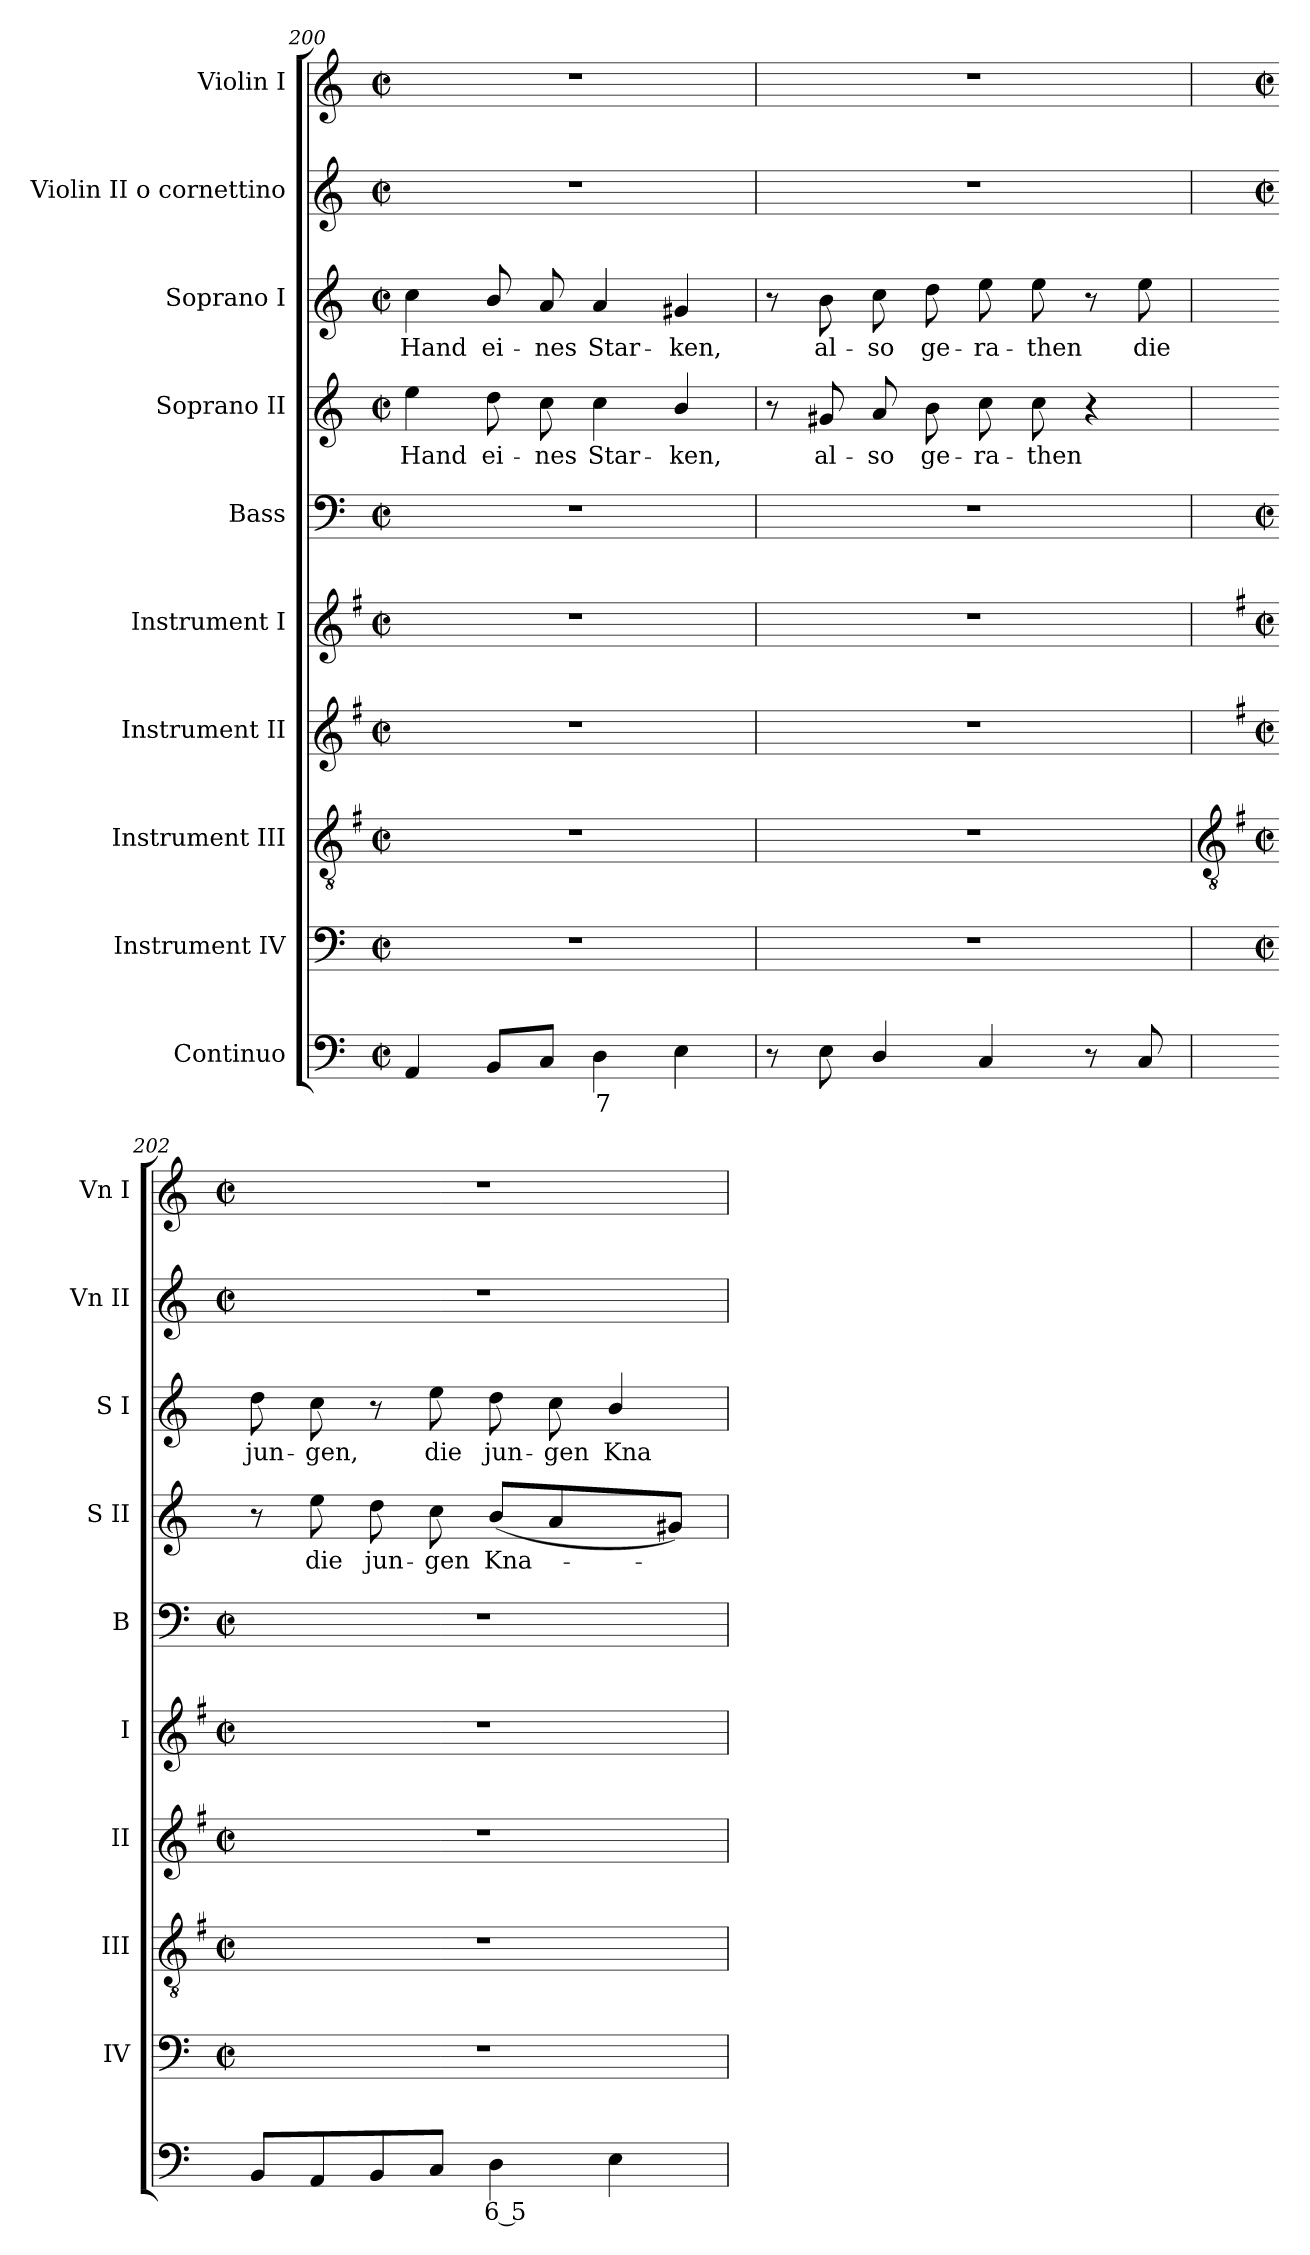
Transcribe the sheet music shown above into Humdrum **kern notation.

**kern	**text	**kern	**kern	**kern	**kern	**kern	**kern	**text	**kern	**text	**kern	**kern
*part10	*part10	*part9	*part8	*part7	*part6	*part5	*part4	*part4	*part3	*part3	*part2	*part1
*staff10	*staff10	*staff9	*staff8	*staff7	*staff6	*staff5	*staff4	*staff4	*staff3	*staff3	*staff2	*staff1
*I"Continuo	*	*I"Instrument IV	*I"Instrument III	*I"Instrument II	*I"Instrument I	*I"Bass	*I"Soprano II	*	*I"Soprano I	*	*I"Violin II o cornettino	*I"Violin I
*	*	*I'IV	*I'III	*I'II	*I'I	*I'B	*I'S II	*	*I'S I	*	*I'Vn II	*I'Vn I
*clefF4	*	*clefF4	*clefGv2	*clefG2	*clefG2	*clefF4	*clefG2	*	*clefG2	*	*clefG2	*clefG2
*	*	*	*ITrd4c7	*ITrd4c7	*ITrd4c7	*	*	*	*	*	*	*
*k[]	*	*k[]	*k[]	*k[]	*k[]	*k[]	*k[]	*	*k[]	*	*k[]	*k[]
*C:	*	*C:	*C:	*C:	*C:	*C:	*C:	*	*C:	*	*C:	*C:
*M2/2	*	*M2/2	*M2/2	*M2/2	*M2/2	*M2/2	*M2/2	*	*M2/2	*	*M2/2	*M2/2
*met(c|)	*	*met(c|)	*met(c|)	*met(c|)	*met(c|)	*met(c|)	*met(c|)	*	*met(c|)	*	*met(c|)	*met(c|)
=200	=200	=200	=200	=200	=200	=200	=200	=200	=200	=200	=200	=200
!	!	!	!	!	!	!	!	!LO:LY:b	!	!LO:LY:b	!	!
4AA	.	1r	1r	1r	1r	1r	4ee	Hand	4cc	Hand	1r	1r
!	!	!	!	!	!	!	!	!LO:LY:b	!	!LO:LY:b	!	!
8BBL	.	.	.	.	.	.	8dd	ei-	8b/	ei-	.	.
!	!	!	!	!	!	!	!	!LO:LY:b	!	!LO:LY:b	!	!
8CJ	.	.	.	.	.	.	8cc	-nes	8a	-nes	.	.
!	!LO:LY:b	!	!	!	!	!	!	!LO:LY:b	!	!LO:LY:b	!	!
4D	7	.	.	.	.	.	4cc	Star-	4a	Star-	.	.
!	!	!	!	!	!	!	!	!LO:LY:b	!	!LO:LY:b	!	!
4E	.	.	.	.	.	.	4b/	-ken,	4g#X	-ken,	.	.
=201	=201	=201	=201	=201	=201	=201	=201	=201	=201	=201	=201	=201
8r	.	1r	1r	1r	1r	1r	8r	.	8r	.	1r	1r
!	!	!	!	!	!	!	!	!LO:LY:b	!	!LO:LY:b	!	!
8E	.	.	.	.	.	.	8g#X	al-	8b	al-	.	.
!	!	!	!	!	!	!	!	!LO:LY:b	!	!LO:LY:b	!	!
4D/	.	.	.	.	.	.	8a	-so	8cc	-so	.	.
!	!	!	!	!	!	!	!	!LO:LY:b	!	!LO:LY:b	!	!
.	.	.	.	.	.	.	8b	ge-	8dd	ge-	.	.
!	!	!	!	!	!	!	!	!LO:LY:b	!	!LO:LY:b	!	!
4C	.	.	.	.	.	.	8cc	-ra-	8ee	-ra-	.	.
!	!	!	!	!	!	!	!	!LO:LY:b	!	!LO:LY:b	!	!
.	.	.	.	.	.	.	8cc	-then	8ee	-then	.	.
8r	.	.	.	.	.	.	4r	.	8r	.	.	.
!	!	!	!	!	!	!	!	!	!	!LO:LY:b	!	!
8C	.	.	.	.	.	.	.	.	8ee	die	.	.
!!LO:LB:g=z
=202	=202	=202	=202	=202	=202	=202	=202	=202	=202	=202	=202	=202
*	*	*	*clefGv2	*	*	*	*	*	*	*	*	*
*	*	*k[]	*k[]	*k[]	*k[]	*k[]	*	*	*	*	*k[]	*k[]
*	*	*C:	*C:	*C:	*C:	*C:	*	*	*	*	*C:	*C:
*	*	*M2/2	*M2/2	*M2/2	*M2/2	*M2/2	*	*	*	*	*M2/2	*M2/2
*	*	*met(c|)	*met(c|)	*met(c|)	*met(c|)	*met(c|)	*	*	*	*	*met(c|)	*met(c|)
!	!	!	!	!	!	!	!	!	!	!LO:LY:b	!	!
8BBL	.	1r	1r	1r	1r	1r	8r	.	8dd	jun-	1r	1r
!	!	!	!	!	!	!	!	!LO:LY:b	!	!LO:LY:b	!	!
8AA	.	.	.	.	.	.	8ee	die	8cc	-gen,	.	.
!	!	!	!	!	!	!	!	!LO:LY:b	!	!	!	!
8BB	.	.	.	.	.	.	8dd	jun-	8r	.	.	.
!	!	!	!	!	!	!	!	!LO:LY:b	!	!LO:LY:b	!	!
8CJ	.	.	.	.	.	.	8cc	-gen	8ee	die	.	.
!	!LO:LY:b	!	!	!	!	!	!	!LO:LY:b	!	!LO:LY:b	!	!
4D	6 5	.	.	.	.	.	(<8b/L	Kna-	8dd	jun-	.	.
!	!	!	!	!	!	!	!	!	!	!LO:LY:b	!	!
.	.	.	.	.	.	.	4a	.	8cc	-gen	.	.
!	!	!	!	!	!	!	!	!	!	!LO:LY:b	!	!
4E	.	.	.	.	.	.	.	.	4b/	Kna-	.	.
.	.	.	.	.	.	.	8g#XJ)	.	.	.	.	.
=	=	=	=	=	=	=	=	=	=	=	=	=
*-	*-	*-	*-	*-	*-	*-	*-	*-	*-	*-	*-	*-
